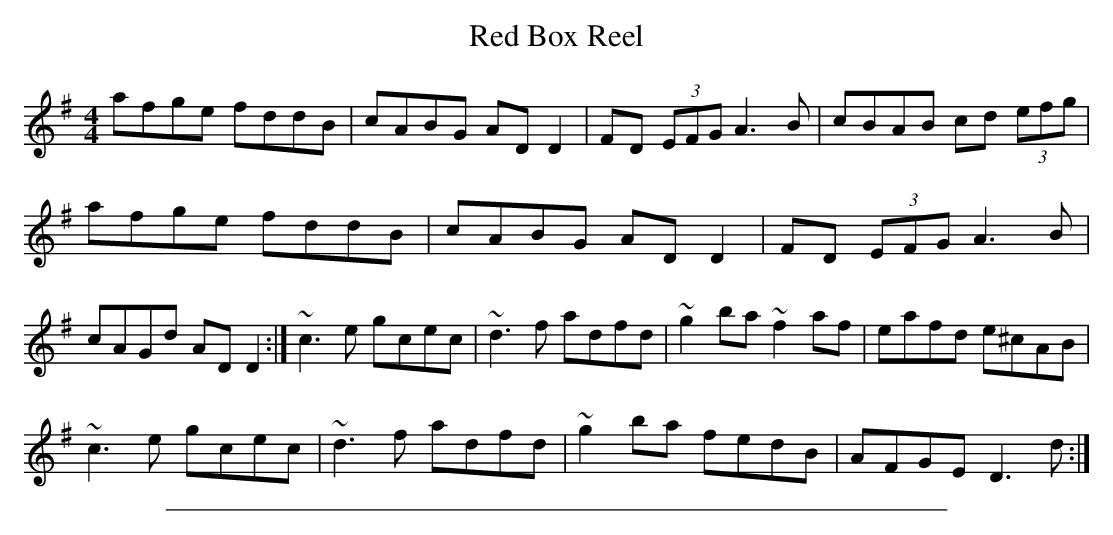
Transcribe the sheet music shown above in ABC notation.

X:1
T: Red Box Reel
M:4/4
L:1/8
K:G
afge fddB | cABG ADD2 | FD (3EFG A3B | cBAB cd (3efg |
afge fddB | cABG ADD2 | FD (3EFG A3B | cAGd ADD2 :| \
~c3e gcec | ~d3f adfd | ~g2ba ~f2af | eafd e^cAB |
~c3e gcec | ~d3f adfd | ~g2ba fedB | AFGE D3d :| \
